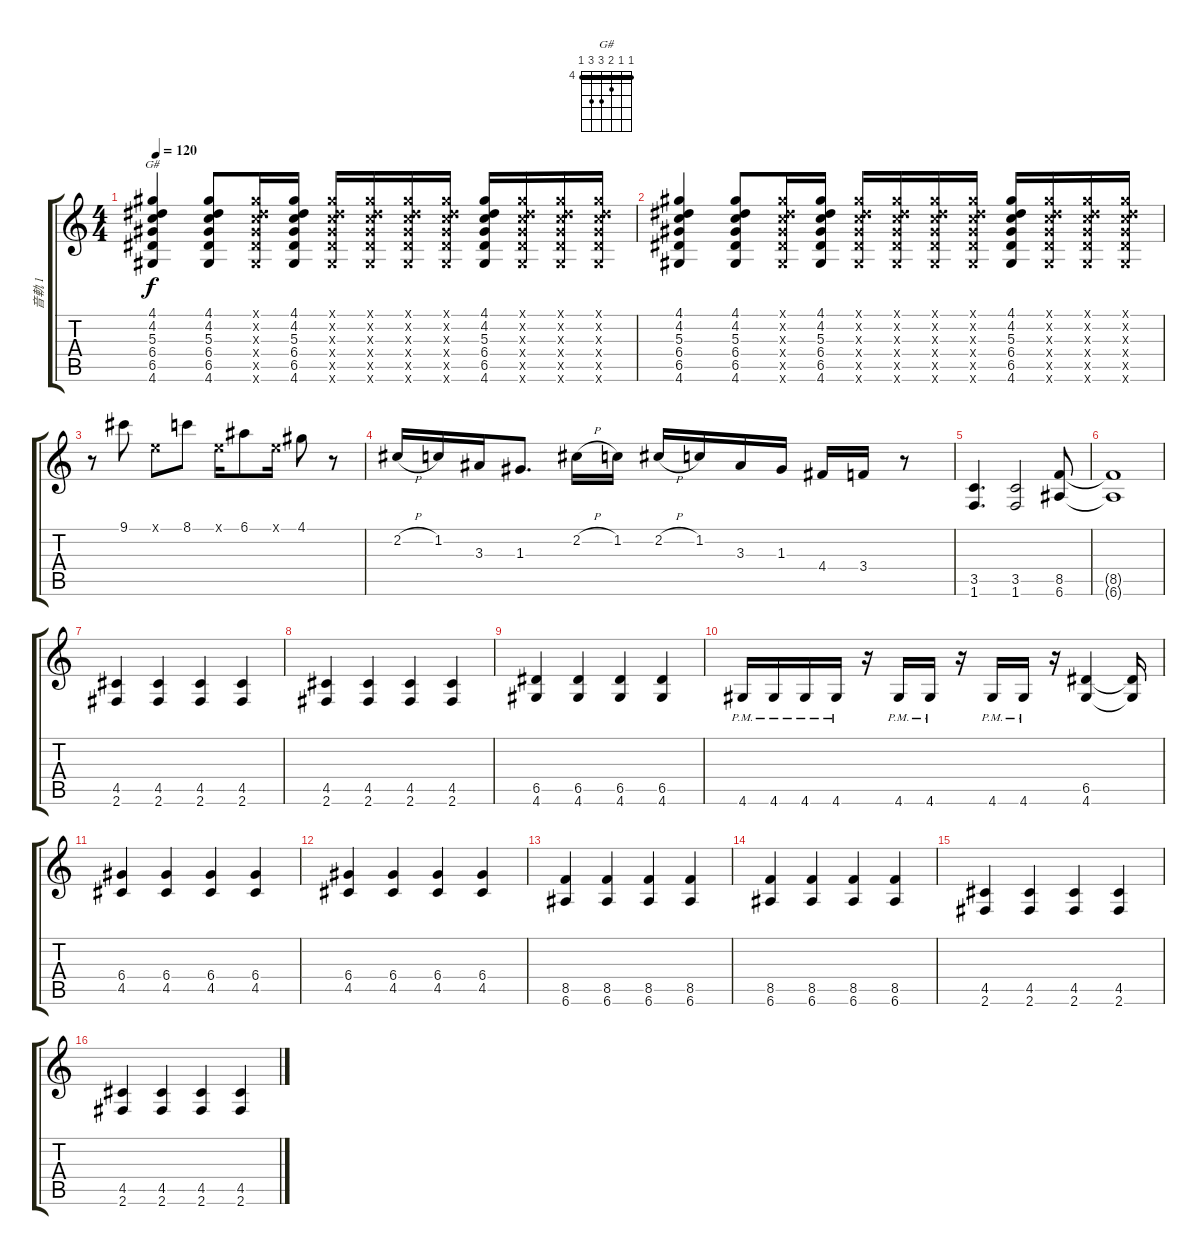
\track ("音軌 1" "音軌 1") {instrument overdrivenguitar}
\staff {score tabs}
\tuning (E4 B3 G3 D3 A2 E2) {hide}
\chord ("G#" 4 4 5 6 6 4) {firstfret 4 barre 4}
\ts (4 4)
\tempo 120
\clef g2
\ks c
(4.1 4.2 5.3 6.4 6.5 4.6).4{ch "G#" dy f} (4.1 4.2 5.3 6.4 6.5 4.6).8 (4.1{x} 4.2{x} 5.3{x} 6.4{x} 6.5{x} 4.6{x}).16 (4.1 4.2 5.3 6.4 6.5 4.6).16 (4.1{x} 4.2{x} 5.3{x} 6.4{x} 6.5{x} 4.6{x}).16 (4.1{x} 4.2{x} 5.3{x} 6.4{x} 6.5{x} 4.6{x}).16 (4.1{x} 4.2{x} 5.3{x} 6.4{x} 6.5{x} 4.6{x}).16 (4.1{x} 4.2{x} 5.3{x} 6.4{x} 6.5{x} 4.6{x}).16 (4.1 4.2 5.3 6.4 6.5 4.6).16 (4.1{x} 4.2{x} 5.3{x} 6.4{x} 6.5{x} 4.6{x}).16 (4.1{x} 4.2{x} 5.3{x} 6.4{x} 6.5{x} 4.6{x}).16 (4.1{x} 4.2{x} 5.3{x} 6.4{x} 6.5{x} 4.6{x}).16 |
(4.1 4.2 5.3 6.4 6.5 4.6).4 (4.1 4.2 5.3 6.4 6.5 4.6).8 (4.1{x} 4.2{x} 5.3{x} 6.4{x} 6.5{x} 4.6{x}).16 (4.1 4.2 5.3 6.4 6.5 4.6).16 (4.1{x} 4.2{x} 5.3{x} 6.4{x} 6.5{x} 4.6{x}).16 (4.1{x} 4.2{x} 5.3{x} 6.4{x} 6.5{x} 4.6{x}).16 (4.1{x} 4.2{x} 5.3{x} 6.4{x} 6.5{x} 4.6{x}).16 (4.1{x} 4.2{x} 5.3{x} 6.4{x} 6.5{x} 4.6{x}).16 (4.1 4.2 5.3 6.4 6.5 4.6).16 (4.1{x} 4.2{x} 5.3{x} 6.4{x} 6.5{x} 4.6{x}).16 (4.1{x} 4.2{x} 5.3{x} 6.4{x} 6.5{x} 4.6{x}).16 (4.1{x} 4.2{x} 5.3{x} 6.4{x} 6.5{x} 4.6{x}).16 |
r.8 9.1.8{instrument overdrivenguitar} 0.1{x}.8 8.1.8 0.1{x}.16 6.1.8 0.1{x}.16 4.1.8 r.8 |
2.2{h}.16 1.2.16 3.3.16 1.3.8{d} 2.2{h}.16 1.2.16 2.2{h}.16 1.2.16 3.3.16 1.3.16 4.4.16 3.4.16 r.8 |
(3.5 1.6).4{d} (3.5 1.6).2 (8.5 6.6).8 |
(8.5{t} 6.6{t}).1 |
(4.5 2.6).4 (4.5 2.6).4 (4.5 2.6).4 (4.5 2.6).4 |
(4.5 2.6).4 (4.5 2.6).4 (4.5 2.6).4 (4.5 2.6).4 |
(6.5 4.6).4 (6.5 4.6).4 (6.5 4.6).4 (6.5 4.6).4 |
4.6{pm}.16 4.6{pm}.16 4.6{pm}.16 4.6{pm}.16 r.16 4.6{pm}.16 4.6{pm}.16 r.16 4.6{pm}.16 4.6{pm}.16 r.16 (6.5 4.6).4 (6.5{t} 4.6{t}).16 |
(6.4 4.5).4 (6.4 4.5).4 (6.4 4.5).4 (6.4 4.5).4 |
(6.4 4.5).4 (6.4 4.5).4 (6.4 4.5).4 (6.4 4.5).4 |
(8.5 6.6).4 (8.5 6.6).4 (8.5 6.6).4 (8.5 6.6).4 |
(8.5 6.6).4 (8.5 6.6).4 (8.5 6.6).4 (8.5 6.6).4 |
(4.5 2.6).4 (4.5 2.6).4 (4.5 2.6).4 (4.5 2.6).4 |
(4.5 2.6).4 (4.5 2.6).4 (4.5 2.6).4 (4.5 2.6).4
